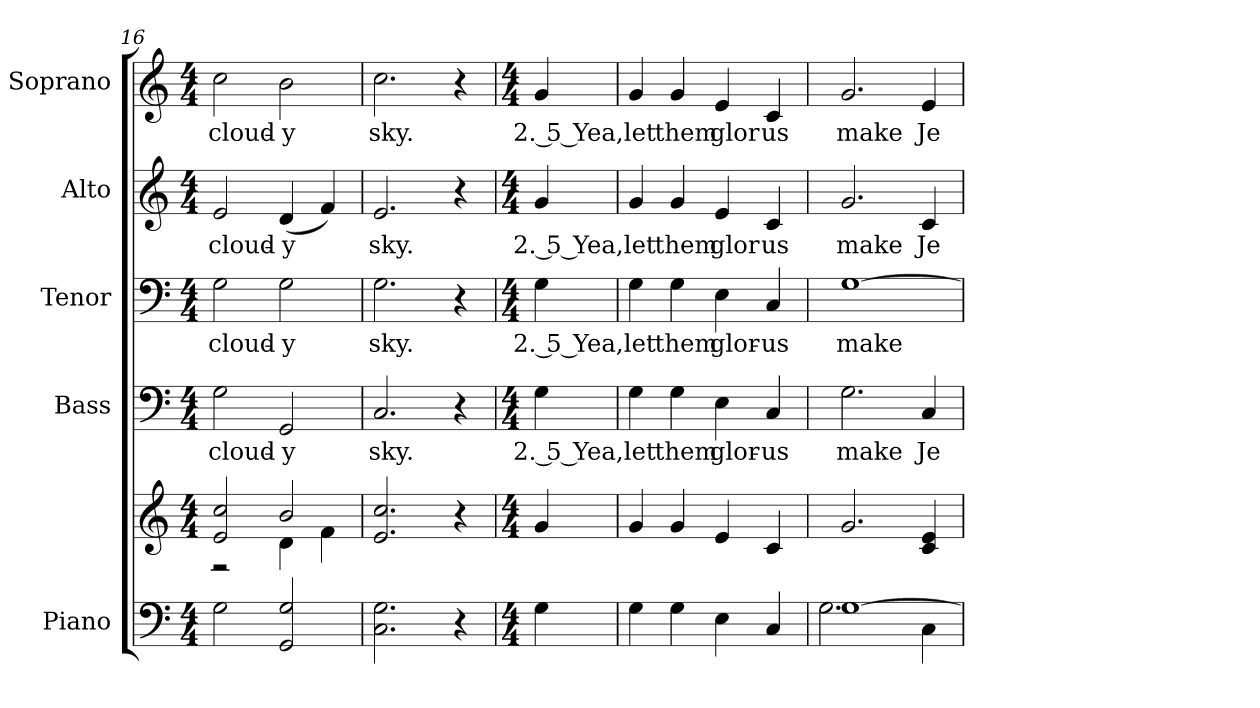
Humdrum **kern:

**kern	**kern	**kern	**text	**kern	**text	**kern	**text	**kern	**text
*part5	*part5	*part4	*part4	*part3	*part3	*part2	*part2	*part1	*part1
*staff6	*staff5	*staff4	*staff4	*staff3	*staff3	*staff2	*staff2	*staff1	*staff1
*I"Piano	*	*I"Bass	*	*I"Tenor	*	*I"Alto	*	*I"Soprano	*
*I'Pno.	*	*I'B.	*	*I'T.	*	*I'A.	*	*I'S.	*
!!LO:PB:g=z
*clefF4	*clefG2	*clefF4	*	*clefF4	*	*clefG2	*	*clefG2	*
*k[]	*k[]	*k[]	*	*k[]	*	*k[]	*	*k[]	*
*C:	*C:	*C:	*	*C:	*	*C:	*	*C:	*
*M4/4	*M4/4	*M4/4	*	*M4/4	*	*M4/4	*	*M4/4	*
=16	=16	=16	=16	=16	=16	=16	=16	=16	=16
*	*^	*	*	*	*	*	*	*	*
!	!	!	!	!LO:LY:b:color=#000000	!	!	!	!	!	!
!	!	!	!	!	!	!LO:LY:b:color=#000000	!	!	!	!
!	!	!	!	!	!	!	!	!LO:LY:b:color=#000000	!	!
!	!	!	!	!	!	!	!	!	!	!LO:LY:b:color=#000000
2Gi\	2ei/ 2cci	2r	2Gi\	cloud-	2Gi\	cloud-	2ei/	cloud-	2cci\	cloud-
!	!	!	!	!LO:LY:b:color=#000000	!	!	!	!	!	!
!	!	!	!	!	!	!LO:LY:b:color=#000000	!	!	!	!
!	!	!	!	!	!	!	!	!LO:LY:b:color=#000000	!	!
!	!	!	!	!	!	!	!	!	!	!LO:LY:b:color=#000000
2GGi/ 2Gi	2bi/	4di\	2GGi/	-y	2Gi\	-y	(4di/	-y	2bi\	-y
.	.	4fi\	.	.	.	.	4fi/)	.	.	.
*	*v	*v	*	*	*	*	*	*	*	*
=17	=17	=17	=17	=17	=17	=17	=17	=17	=17
*	*^	*	*	*	*	*	*	*	*
!	!	!	!	!LO:LY:b:color=#000000	!	!	!	!	!	!
*	*v	*v	*	*	*	*	*	*	*	*
*	*^	*	*	*	*	*	*	*	*
!	!	!	!	!	!	!LO:LY:b:color=#000000	!	!	!	!
*	*v	*v	*	*	*	*	*	*	*	*
*	*^	*	*	*	*	*	*	*	*
!	!	!	!	!	!	!	!	!LO:LY:b:color=#000000	!	!
*	*v	*v	*	*	*	*	*	*	*	*
*	*^	*	*	*	*	*	*	*	*
!	!	!	!	!	!	!	!	!	!	!LO:LY:b:color=#000000
*	*v	*v	*	*	*	*	*	*	*	*
2.Ci\ 2.Gi	2.ei/ 2.cci	2.Ci/	sky.	2.Gi\	sky.	2.ei/	sky.	2.cci\	sky.
4r	4r	4r	.	4r	.	4r	.	4r	.
=18	=18	=18	=18	=18	=18	=18	=18	=18	=18
*M4/4	*M4/4	*M4/4	*	*M4/4	*	*M4/4	*	*M4/4	*
!	!	!	!LO:LY:b:color=#000000	!	!	!	!	!	!
!	!	!	!	!	!LO:LY:b:color=#000000	!	!	!	!
!	!	!	!	!	!	!	!LO:LY:b:color=#000000	!	!
!	!	!	!	!	!	!	!	!	!LO:LY:b:color=#000000
4Gi\	4gi/	4Gi\	2. 5 Yea,	4Gi\	2. 5 Yea,	4gi/	2. 5 Yea,	4gi/	2. 5 Yea,
=19	=19	=19	=19	=19	=19	=19	=19	=19	=19
!	!	!	!LO:LY:b:color=#000000	!	!	!	!	!	!
!	!	!	!	!	!LO:LY:b:color=#000000	!	!	!	!
!	!	!	!	!	!	!	!LO:LY:b:color=#000000	!	!
!	!	!	!	!	!	!	!	!	!LO:LY:b:color=#000000
4Gi\	4gi/	4Gi\	let	4Gi\	let	4gi/	let	4gi/	let
!	!	!	!LO:LY:b:color=#000000	!	!	!	!	!	!
!	!	!	!	!	!LO:LY:b:color=#000000	!	!	!	!
!	!	!	!	!	!	!	!LO:LY:b:color=#000000	!	!
!	!	!	!	!	!	!	!	!	!LO:LY:b:color=#000000
4Gi\	4gi/	4Gi\	them	4Gi\	them	4gi/	them	4gi/	them
!	!	!	!LO:LY:b:color=#000000	!	!	!	!	!	!
!	!	!	!	!	!LO:LY:b:color=#000000	!	!	!	!
!	!	!	!	!	!	!	!LO:LY:b:color=#000000	!	!
!	!	!	!	!	!	!	!	!	!LO:LY:b:color=#000000
4Ei\	4ei/	4Ei\	glor-	4Ei\	glor-	4ei/	glor	4ei/	glor
!	!	!	!LO:LY:b:color=#000000	!	!	!	!	!	!
!	!	!	!	!	!LO:LY:b:color=#000000	!	!	!	!
!	!	!	!	!	!	!	!LO:LY:b:color=#000000	!	!
!	!	!	!	!	!	!	!	!	!LO:LY:b:color=#000000
4Ci/	4ci/	4Ci/	-us	4Ci/	-us	4ci/	us	4ci/	us
!!LO:PB:g=z
=20	=20	=20	=20	=20	=20	=20	=20	=20	=20
*^	*	*	*	*	*	*	*	*	*
!	!	!	!	!LO:LY:b:color=#000000	!	!	!	!	!	!
!	!	!	!	!	!	!LO:LY:b:color=#000000	!	!	!	!
!	!	!	!	!	!	!	!	!LO:LY:b:color=#000000	!	!
!	!	!	!	!	!	!	!	!	!	!LO:LY:b:color=#000000
[>1Gi	2.Gi\	2.gi/	2.Gi\	make	[>1Gi	make	2.gi/	make	2.gi/	make
!	!	!	!	!LO:LY:b:color=#000000	!	!	!	!	!	!
!	!	!	!	!	!	!	!	!LO:LY:b:color=#000000	!	!
!	!	!	!	!	!	!	!	!	!	!LO:LY:b:color=#000000
.	4Ci\	4ci/ 4ei	4Ci/	Je-	.	.	4ci/	Je-	4ei/	Je-
*v	*v	*	*	*	*	*	*	*	*	*
=	=	=	=	=	=	=	=	=	=
*-	*-	*-	*-	*-	*-	*-	*-	*-	*-
